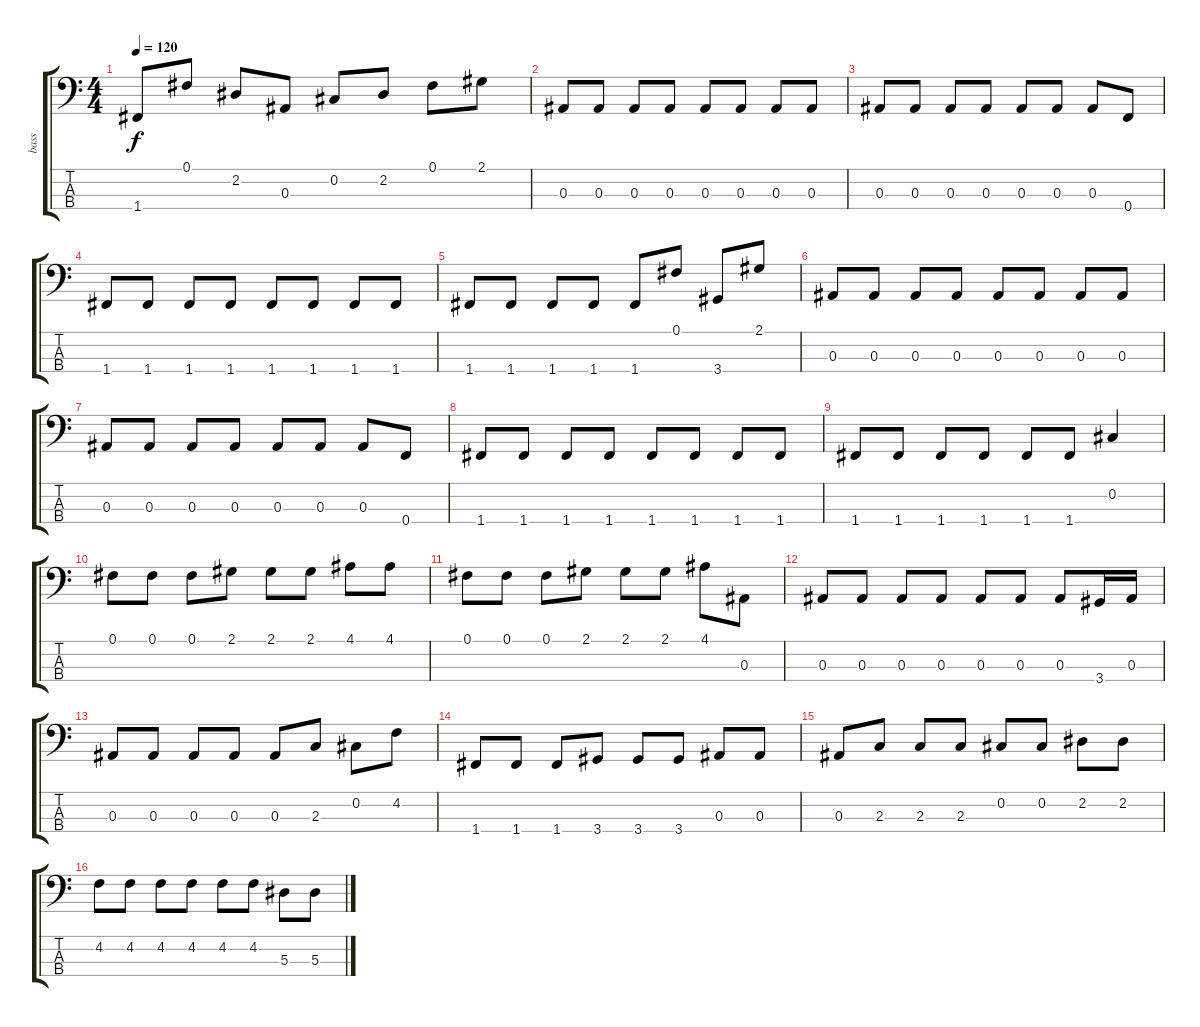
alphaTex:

\track ("bass" "bass") {instrument electricbassfinger}
\staff {score tabs}
\tuning (Gb2 Db2 Bb1 F1) {hide}
\ts (4 4)
\tempo 120
\clef f4
\ks c
1.4.8{dy f} 0.1.8 2.2.8 0.3.8 0.2.8 2.2.8 0.1.8 2.1.8 |
0.3.8 0.3.8 0.3.8 0.3.8 0.3.8 0.3.8 0.3.8 0.3.8 |
0.3.8 0.3.8 0.3.8 0.3.8 0.3.8 0.3.8 0.3.8 0.4.8 |
1.4.8 1.4.8 1.4.8 1.4.8 1.4.8 1.4.8 1.4.8 1.4.8 |
1.4.8 1.4.8 1.4.8 1.4.8 1.4.8 0.1.8 3.4.8 2.1.8 |
0.3.8 0.3.8 0.3.8 0.3.8 0.3.8 0.3.8 0.3.8 0.3.8 |
0.3.8 0.3.8 0.3.8 0.3.8 0.3.8 0.3.8 0.3.8 0.4.8 |
1.4.8 1.4.8 1.4.8 1.4.8 1.4.8 1.4.8 1.4.8 1.4.8 |
1.4.8 1.4.8 1.4.8 1.4.8 1.4.8 1.4.8 0.2.4 |
0.1.8 0.1.8 0.1.8 2.1.8 2.1.8 2.1.8 4.1.8 4.1.8 |
0.1.8 0.1.8 0.1.8 2.1.8 2.1.8 2.1.8 4.1.8 0.3.8 |
0.3.8 0.3.8 0.3.8 0.3.8 0.3.8 0.3.8 0.3.8 3.4.16 0.3.16 |
0.3.8 0.3.8 0.3.8 0.3.8 0.3.8 2.3.8 0.2.8 4.2.8 |
1.4.8 1.4.8 1.4.8 3.4.8 3.4.8 3.4.8 0.3.8 0.3.8 |
0.3.8 2.3.8 2.3.8 2.3.8 0.2.8 0.2.8 2.2.8 2.2.8 |
4.2.8 4.2.8 4.2.8 4.2.8 4.2.8 4.2.8 5.3.8 5.3.8
